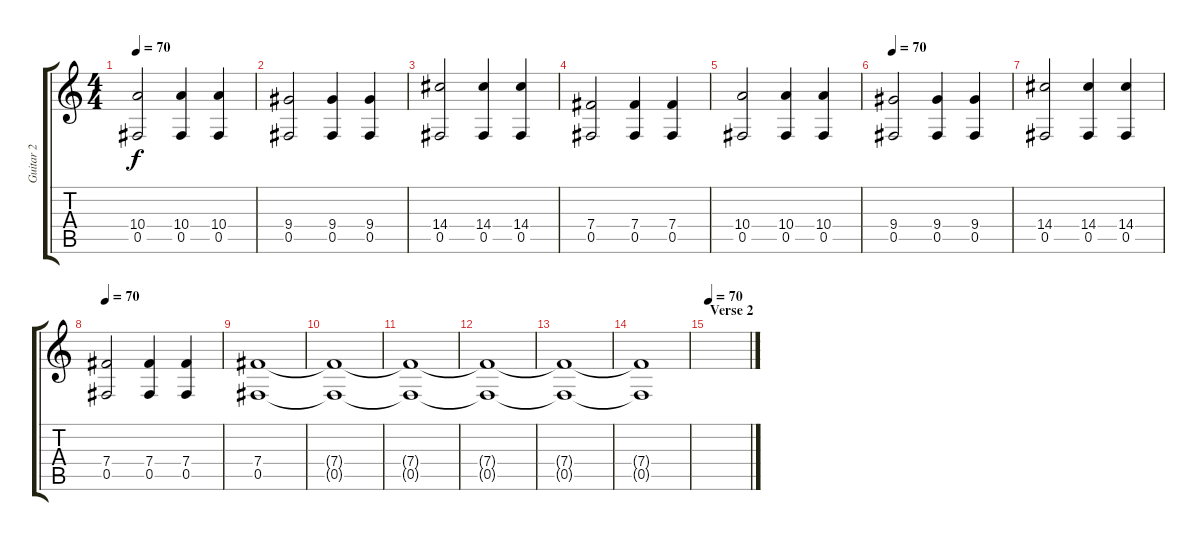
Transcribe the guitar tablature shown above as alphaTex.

\track ("Guitar 2" "Guitar 2") {instrument overdrivenguitar}
\staff {score tabs}
\tuning (Db4 Ab3 E3 B2 Gb2 B1) {hide}
\ts (4 4)
\tempo 70
\clef g2
\ks c
(10.4 0.5).2{dy f} (10.4 0.5).4 (10.4 0.5).4 |
(9.4 0.5).2 (9.4 0.5).4 (9.4 0.5).4 |
(14.4 0.5).2 (14.4 0.5).4 (14.4 0.5).4 |
(7.4 0.5).2 (7.4 0.5).4 (7.4 0.5).4 |
(10.4 0.5).2 (10.4 0.5).4 (10.4 0.5).4 |
\tempo 70
(9.4 0.5).2 (9.4 0.5).4 (9.4 0.5).4 |
(14.4 0.5).2 (14.4 0.5).4 (14.4 0.5).4 |
\tempo 70
(7.4 0.5).2 (7.4 0.5).4 (7.4 0.5).4 |
(7.4 0.5).1 |
(7.4{t} 0.5{t}).1 |
(7.4{t} 0.5{t}).1 |
(7.4{t} 0.5{t}).1 |
(7.4{t} 0.5{t}).1 |
(7.4{t} 0.5{t}).1 |
\section ("" "Verse 2")
\tempo 70
